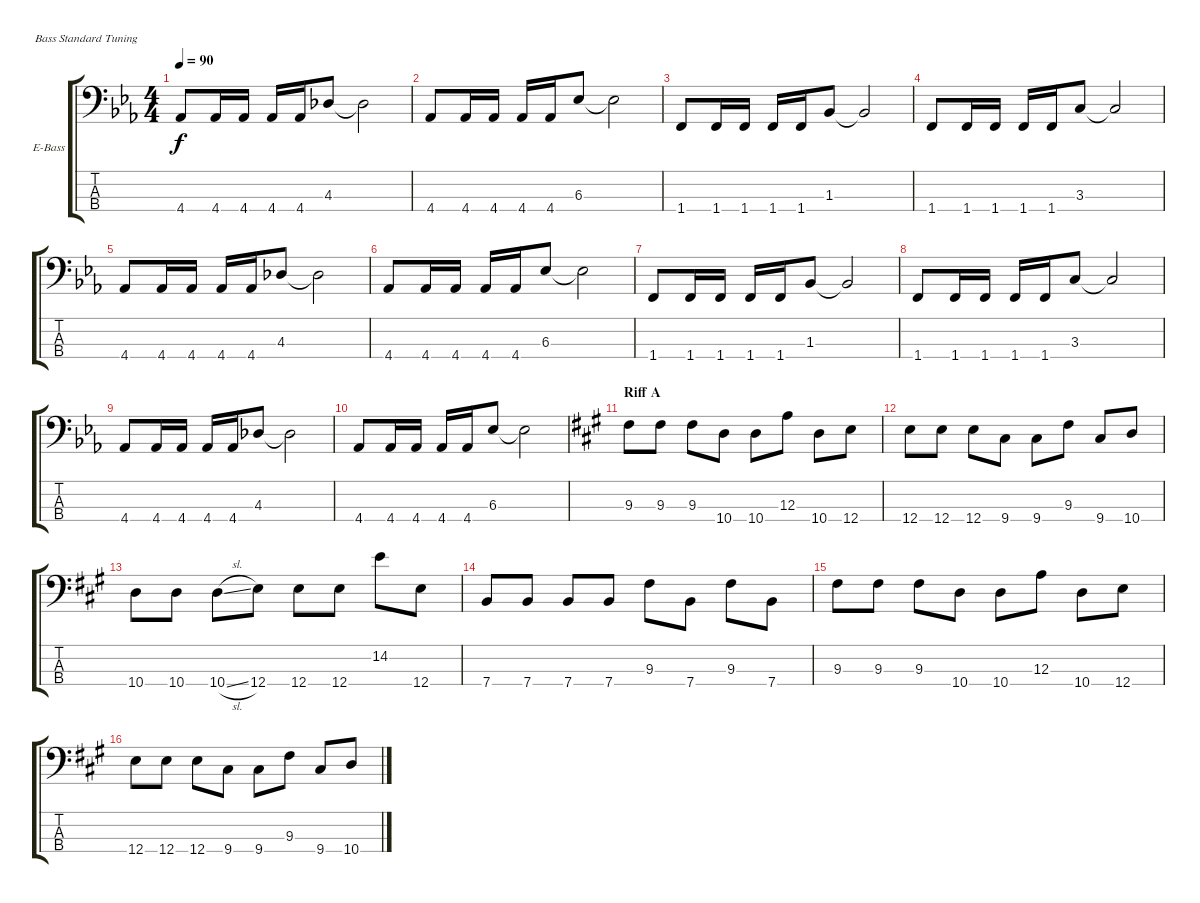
\bracketExtendMode groupsimilarinstruments
\firstSystemTrackNameOrientation horizontal
\otherSystemsTrackNameOrientation horizontal
\track ("Guitar 4 (bass)" "E-Bass") {instrument electricbasspick}
\staff {score tabs}
\tuning (G2 D2 A1 E1)
\ts (4 4)
\tempo 90
\clef f4
\ks cminor
4.4.8{dy f} 4.4.16 4.4.16 4.4.16 4.4.16 4.3.8 4.3{t}.2 |
4.4.8 4.4.16 4.4.16 4.4.16 4.4.16 6.3.8 6.3{t}.2 |
1.4.8 1.4.16 1.4.16 1.4.16 1.4.16 1.3.8 1.3{t}.2 |
1.4.8 1.4.16 1.4.16 1.4.16 1.4.16 3.3.8 3.3{t}.2 |
4.4.8 4.4.16 4.4.16 4.4.16 4.4.16 4.3.8 4.3{t}.2 |
4.4.8 4.4.16 4.4.16 4.4.16 4.4.16 6.3.8 6.3{t}.2 |
1.4.8 1.4.16 1.4.16 1.4.16 1.4.16 1.3.8 1.3{t}.2 |
1.4.8 1.4.16 1.4.16 1.4.16 1.4.16 3.3.8 3.3{t}.2 |
4.4.8 4.4.16 4.4.16 4.4.16 4.4.16 4.3.8 4.3{t}.2 |
4.4.8 4.4.16 4.4.16 4.4.16 4.4.16 6.3.8 6.3{t}.2 |
\section ("" "Riff A")
\ks a
9.3.8 9.3.8 9.3.8 10.4.8 10.4.8 12.3.8 10.4.8 12.4.8 |
12.4.8 12.4.8 12.4.8 9.4.8 9.4.8 9.3.8 9.4.8 10.4.8 |
10.4.8 10.4.8 10.4{sl}.8 12.4.8 12.4.8 12.4.8 14.2.8 12.4.8 |
7.4.8 7.4.8 7.4.8 7.4.8 9.3.8 7.4.8 9.3.8 7.4.8 |
9.3.8 9.3.8 9.3.8 10.4.8 10.4.8 12.3.8 10.4.8 12.4.8 |
12.4.8 12.4.8 12.4.8 9.4.8 9.4.8 9.3.8 9.4.8 10.4.8
